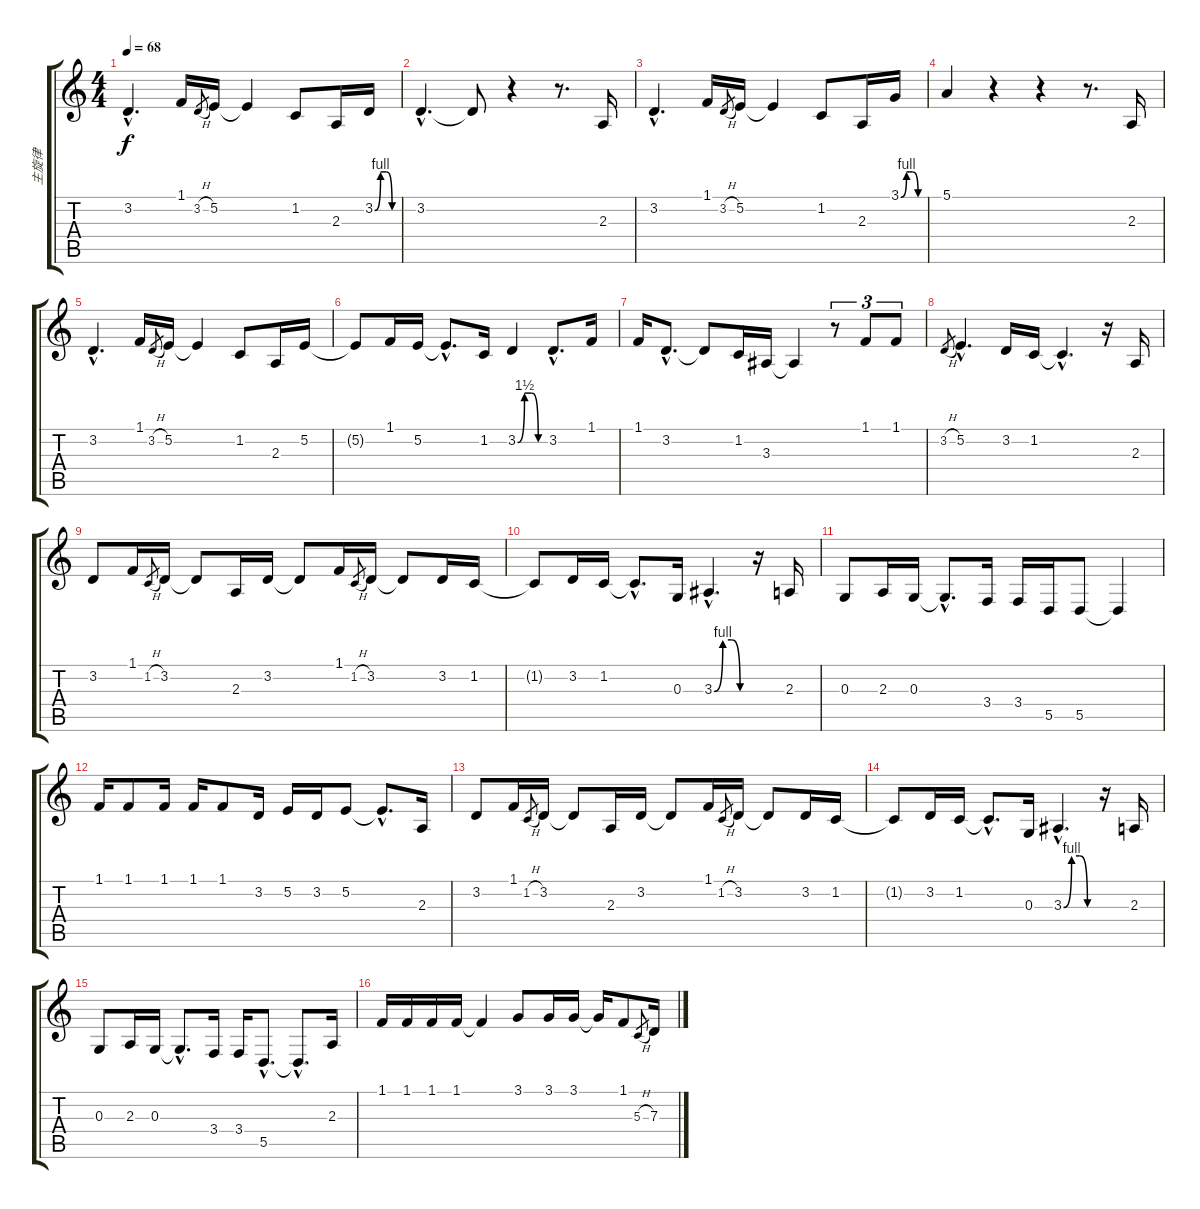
\track ("主旋律" "主旋律") {instrument tenorsax}
\staff {score tabs}
\tuning (E4 B3 G3 D3 A2 E2) {hide}
\ts (4 4)
\tempo 68
\clef g2
\ks c
3.2{hac}.4{d dy f} 1.1.16 3.2{h}.8{gr} 5.2.16 5.2{t}.4 1.2.8 2.3.16 3.2{be (custom 0 0 15 4 30 4 45 0 60 0)}.16 |
3.2{hac}.4{d} 3.2{t}.8 r.4 r.8{d} 2.3.16 |
3.2{hac}.4{d} 1.1.16 3.2{h}.8{gr} 5.2.16 5.2{t}.4 1.2.8 2.3.16 3.1{be (custom 0 0 15 4 30 4 45 0 60 0)}.16 |
5.1.4 r.4 r.4 r.8{d} 2.3.16 |
3.2{hac}.4{d} 1.1.16 3.2{h}.8{gr} 5.2.16 5.2{t}.4 1.2.8 2.3.16 5.2.16 |
5.2{t}.8 1.1.16 5.2.16 5.2{hac t}.8{d} 1.2.16 3.2{be (custom 0 0 15 6 30 6 45 0 60 0)}.4 3.2{hac}.8{d} 1.1.16 |
1.1.16 3.2{hac}.8{d} 3.2{t}.8 1.2.16 3.3.16 3.3{t}.4 r.8{tu (3 2)} 1.1.8{tu (3 2)} 1.1.8{tu (3 2)} |
3.2{h}.8{gr} 5.2{hac}.4{d} 3.2.16 1.2.16 1.2{hac t}.4{d} r.16 2.3.16 |
3.2.8 1.1.16 1.2{h}.8{gr} 3.2.16 3.2{t}.8 2.3.16 3.2.16 3.2{t}.8 1.1.16 1.2{h}.8{gr} 3.2.16 3.2{t}.8 3.2.16 1.2.16 |
1.2{t}.8 3.2.16 1.2.16 1.2{hac t}.8{d} 0.3.16 3.3{be (custom 0 0 15 4 30 4 45 0 60 0) hac}.4{d} r.16 2.3.16 |
0.3.8 2.3.16 0.3.16 0.3{hac t}.8{d} 3.4.16 3.4.16 5.5.16 5.5.8 5.5{t}.4 |
1.1.16 1.1.8 1.1.16 1.1.16 1.1.8 3.2.16 5.2.16 3.2.16 5.2.8 5.2{hac t}.8{d} 2.3.16 |
3.2.8 1.1.16 1.2{h}.8{gr} 3.2.16 3.2{t}.8 2.3.16 3.2.16 3.2{t}.8 1.1.16 1.2{h}.8{gr} 3.2.16 3.2{t}.8 3.2.16 1.2.16 |
1.2{t}.8 3.2.16 1.2.16 1.2{hac t}.8{d} 0.3.16 3.3{be (custom 0 0 15 4 30 4 45 0 60 0) hac}.4{d} r.16 2.3.16 |
0.3.8 2.3.16 0.3.16 0.3{hac t}.8{d} 3.4.16 3.4.16 5.5{hac}.8{d} 5.5{hac t}.8{d} 2.3.16 |
1.1.16 1.1.16 1.1.16 1.1.16 1.1{t}.4 3.1.8 3.1.16 3.1.16 3.1{t}.16 1.1.8 5.3{h}.8{gr} 7.3.16
